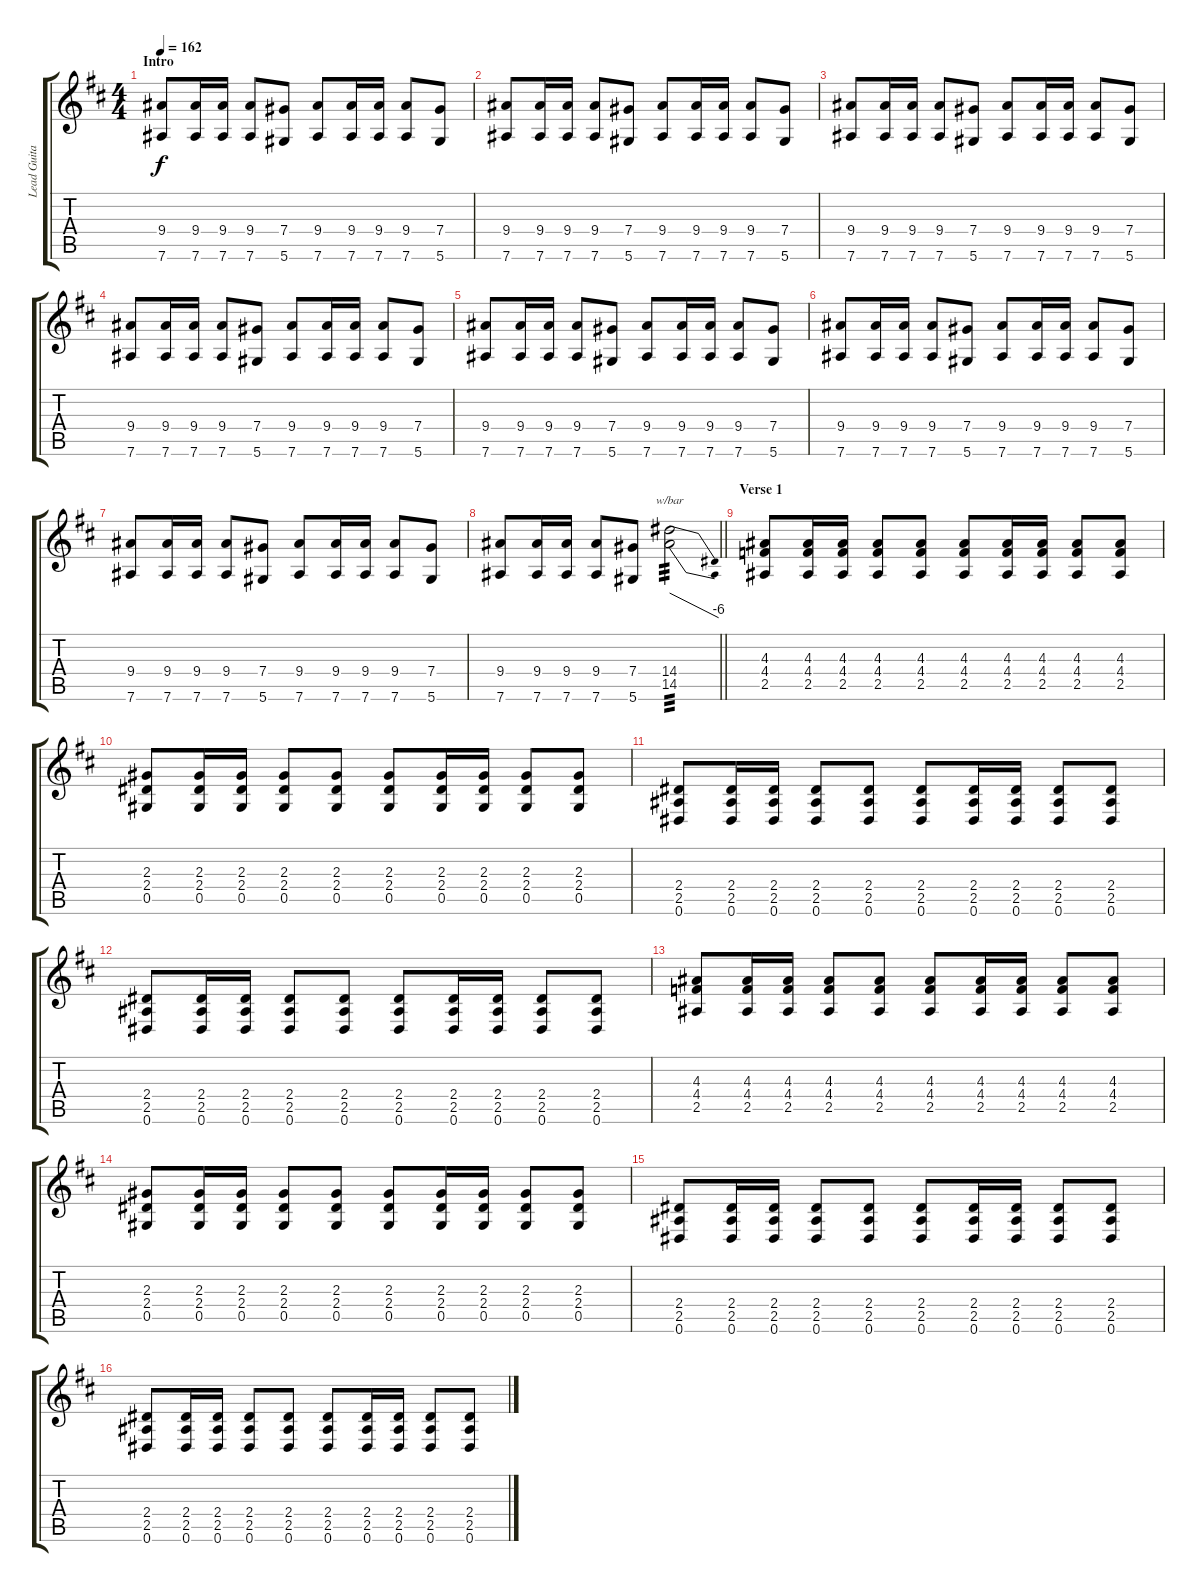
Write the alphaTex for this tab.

\track ("Lead Guitar" "Lead Guita") {instrument overdrivenguitar}
\staff {score tabs}
\tuning (Eb4 Bb3 Gb3 Db3 Ab2 Eb2) {hide}
\ts (4 4)
\section ("" "Intro")
\tempo 162
\clef g2
\ks d
(9.4 7.6).8{dy f instrument overdrivenguitar} (9.4 7.6).16 (9.4 7.6).16 (9.4 7.6).8 (7.4 5.6).8 (9.4 7.6).8 (9.4 7.6).16 (9.4 7.6).16 (9.4 7.6).8 (7.4 5.6).8 |
(9.4 7.6).8 (9.4 7.6).16 (9.4 7.6).16 (9.4 7.6).8 (7.4 5.6).8 (9.4 7.6).8 (9.4 7.6).16 (9.4 7.6).16 (9.4 7.6).8 (7.4 5.6).8 |
(9.4 7.6).8 (9.4 7.6).16 (9.4 7.6).16 (9.4 7.6).8 (7.4 5.6).8 (9.4 7.6).8 (9.4 7.6).16 (9.4 7.6).16 (9.4 7.6).8 (7.4 5.6).8 |
(9.4 7.6).8 (9.4 7.6).16 (9.4 7.6).16 (9.4 7.6).8 (7.4 5.6).8 (9.4 7.6).8 (9.4 7.6).16 (9.4 7.6).16 (9.4 7.6).8 (7.4 5.6).8 |
(9.4 7.6).8 (9.4 7.6).16 (9.4 7.6).16 (9.4 7.6).8 (7.4 5.6).8 (9.4 7.6).8 (9.4 7.6).16 (9.4 7.6).16 (9.4 7.6).8 (7.4 5.6).8 |
(9.4 7.6).8 (9.4 7.6).16 (9.4 7.6).16 (9.4 7.6).8 (7.4 5.6).8 (9.4 7.6).8 (9.4 7.6).16 (9.4 7.6).16 (9.4 7.6).8 (7.4 5.6).8 |
(9.4 7.6).8 (9.4 7.6).16 (9.4 7.6).16 (9.4 7.6).8 (7.4 5.6).8 (9.4 7.6).8 (9.4 7.6).16 (9.4 7.6).16 (9.4 7.6).8 (7.4 5.6).8 |
\barLineRight lightlight
(9.4 7.6).8 (9.4 7.6).16 (9.4 7.6).16 (9.4 7.6).8 (7.4 5.6).8 (14.4 14.5).2{tbe (dive default 0 0 60 -24) tp 3} |
\section ("" "Verse 1")
(4.3 4.4 2.5).8 (4.3 4.4 2.5).16 (4.3 4.4 2.5).16 (4.3 4.4 2.5).8 (4.3 4.4 2.5).8 (4.3 4.4 2.5).8 (4.3 4.4 2.5).16 (4.3 4.4 2.5).16 (4.3 4.4 2.5).8 (4.3 4.4 2.5).8 |
(2.3 2.4 0.5).8 (2.3 2.4 0.5).16 (2.3 2.4 0.5).16 (2.3 2.4 0.5).8 (2.3 2.4 0.5).8 (2.3 2.4 0.5).8 (2.3 2.4 0.5).16 (2.3 2.4 0.5).16 (2.3 2.4 0.5).8 (2.3 2.4 0.5).8 |
(2.4 2.5 0.6).8 (2.4 2.5 0.6).16 (2.4 2.5 0.6).16 (2.4 2.5 0.6).8 (2.4 2.5 0.6).8 (2.4 2.5 0.6).8 (2.4 2.5 0.6).16 (2.4 2.5 0.6).16 (2.4 2.5 0.6).8 (2.4 2.5 0.6).8 |
(2.4 2.5 0.6).8 (2.4 2.5 0.6).16 (2.4 2.5 0.6).16 (2.4 2.5 0.6).8 (2.4 2.5 0.6).8 (2.4 2.5 0.6).8 (2.4 2.5 0.6).16 (2.4 2.5 0.6).16 (2.4 2.5 0.6).8 (2.4 2.5 0.6).8 |
(4.3 4.4 2.5).8 (4.3 4.4 2.5).16 (4.3 4.4 2.5).16 (4.3 4.4 2.5).8 (4.3 4.4 2.5).8 (4.3 4.4 2.5).8 (4.3 4.4 2.5).16 (4.3 4.4 2.5).16 (4.3 4.4 2.5).8 (4.3 4.4 2.5).8 |
(2.3 2.4 0.5).8 (2.3 2.4 0.5).16 (2.3 2.4 0.5).16 (2.3 2.4 0.5).8 (2.3 2.4 0.5).8 (2.3 2.4 0.5).8 (2.3 2.4 0.5).16 (2.3 2.4 0.5).16 (2.3 2.4 0.5).8 (2.3 2.4 0.5).8 |
(2.4 2.5 0.6).8 (2.4 2.5 0.6).16 (2.4 2.5 0.6).16 (2.4 2.5 0.6).8 (2.4 2.5 0.6).8 (2.4 2.5 0.6).8 (2.4 2.5 0.6).16 (2.4 2.5 0.6).16 (2.4 2.5 0.6).8 (2.4 2.5 0.6).8 |
(2.4 2.5 0.6).8 (2.4 2.5 0.6).16 (2.4 2.5 0.6).16 (2.4 2.5 0.6).8 (2.4 2.5 0.6).8 (2.4 2.5 0.6).8 (2.4 2.5 0.6).16 (2.4 2.5 0.6).16 (2.4 2.5 0.6).8 (2.4 2.5 0.6).8
